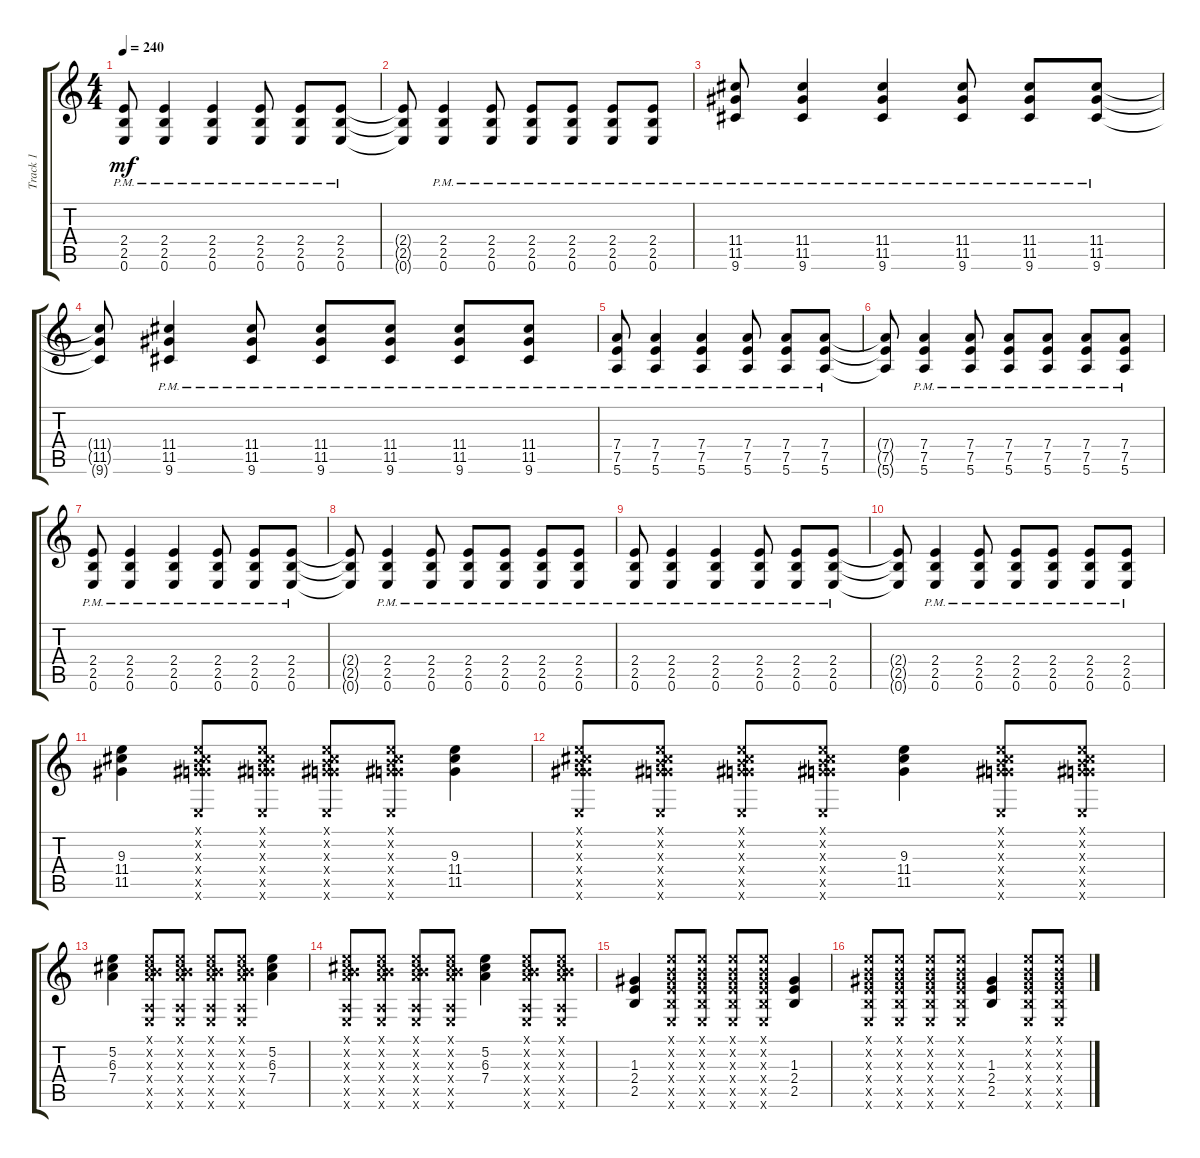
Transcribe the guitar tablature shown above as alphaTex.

\track ("Track 1" "Track 1") {instrument distortionguitar}
\staff {score tabs}
\tuning (E4 B3 G3 D3 A2 E2) {hide}
\ts (4 4)
\tempo 240
\clef g2
\ks c
(2.4{pm} 2.5{pm} 0.6{pm}).8{dy mf} (2.4{pm} 2.5{pm} 0.6{pm}).4 (2.4{pm} 2.5{pm} 0.6{pm}).4 (2.4{pm} 2.5{pm} 0.6{pm}).8 (2.4{pm} 2.5{pm} 0.6{pm}).8 (2.4{pm} 2.5{pm} 0.6{pm}).8 |
(2.4{t} 2.5{t} 0.6{t}).8 (2.4{pm} 2.5{pm} 0.6{pm}).4 (2.4{pm} 2.5{pm} 0.6{pm}).8 (2.4{pm} 2.5{pm} 0.6{pm}).8 (2.4{pm} 2.5{pm} 0.6{pm}).8 (2.4{pm} 2.5{pm} 0.6{pm}).8 (2.4{pm} 2.5{pm} 0.6{pm}).8 |
(11.4{pm} 11.5{pm} 9.6{pm}).8 (11.4{pm} 11.5{pm} 9.6{pm}).4 (11.4{pm} 11.5{pm} 9.6{pm}).4 (11.4{pm} 11.5{pm} 9.6{pm}).8 (11.4{pm} 11.5{pm} 9.6{pm}).8 (11.4{pm} 11.5{pm} 9.6{pm}).8 |
(11.4{t} 11.5{t} 9.6{t}).8 (11.4{pm} 11.5{pm} 9.6{pm}).4 (11.4{pm} 11.5{pm} 9.6{pm}).8 (11.4{pm} 11.5{pm} 9.6{pm}).8 (11.4{pm} 11.5{pm} 9.6{pm}).8 (11.4{pm} 11.5{pm} 9.6{pm}).8 (11.4{pm} 11.5{pm} 9.6{pm}).8 |
(7.4{pm} 7.5{pm} 5.6{pm}).8 (7.4{pm} 7.5{pm} 5.6{pm}).4 (7.4{pm} 7.5{pm} 5.6{pm}).4 (7.4{pm} 7.5{pm} 5.6{pm}).8 (7.4{pm} 7.5{pm} 5.6{pm}).8 (7.4{pm} 7.5{pm} 5.6{pm}).8 |
(7.4{t} 7.5{t} 5.6{t}).8 (7.4{pm} 7.5{pm} 5.6{pm}).4 (7.4{pm} 7.5{pm} 5.6{pm}).8 (7.4{pm} 7.5{pm} 5.6{pm}).8 (7.4{pm} 7.5{pm} 5.6{pm}).8 (7.4{pm} 7.5{pm} 5.6{pm}).8 (7.4{pm} 7.5{pm} 5.6{pm}).8 |
(2.4{pm} 2.5{pm} 0.6{pm}).8 (2.4{pm} 2.5{pm} 0.6{pm}).4 (2.4{pm} 2.5{pm} 0.6{pm}).4 (2.4{pm} 2.5{pm} 0.6{pm}).8 (2.4{pm} 2.5{pm} 0.6{pm}).8 (2.4{pm} 2.5{pm} 0.6{pm}).8 |
(2.4{t} 2.5{t} 0.6{t}).8 (2.4{pm} 2.5{pm} 0.6{pm}).4 (2.4{pm} 2.5{pm} 0.6{pm}).8 (2.4{pm} 2.5{pm} 0.6{pm}).8 (2.4{pm} 2.5{pm} 0.6{pm}).8 (2.4{pm} 2.5{pm} 0.6{pm}).8 (2.4{pm} 2.5{pm} 0.6{pm}).8 |
(2.4{pm} 2.5{pm} 0.6{pm}).8 (2.4{pm} 2.5{pm} 0.6{pm}).4 (2.4{pm} 2.5{pm} 0.6{pm}).4 (2.4{pm} 2.5{pm} 0.6{pm}).8 (2.4{pm} 2.5{pm} 0.6{pm}).8 (2.4{pm} 2.5{pm} 0.6{pm}).8 |
(2.4{t} 2.5{t} 0.6{t}).8 (2.4{pm} 2.5{pm} 0.6{pm}).4 (2.4{pm} 2.5{pm} 0.6{pm}).8 (2.4{pm} 2.5{pm} 0.6{pm}).8 (2.4{pm} 2.5{pm} 0.6{pm}).8 (2.4{pm} 2.5{pm} 0.6{pm}).8 (2.4{pm} 2.5{pm} 0.6{pm}).8 |
(9.3 11.4 11.5).4 (0.1{x} 0.2{x} 0.3{x} 11.4{x} 11.5{x} 0.6{x}).8 (0.1{x} 0.2{x} 0.3{x} 11.4{x} 11.5{x} 0.6{x}).8 (0.1{x} 0.2{x} 0.3{x} 11.4{x} 11.5{x} 0.6{x}).8 (0.1{x} 0.2{x} 0.3{x} 11.4{x} 11.5{x} 0.6{x}).8 (9.3 11.4 11.5).4 |
(0.1{x} 0.2{x} 0.3{x} 11.4{x} 11.5{x} 0.6{x}).8 (0.1{x} 0.2{x} 0.3{x} 11.4{x} 11.5{x} 0.6{x}).8 (0.1{x} 0.2{x} 0.3{x} 11.4{x} 11.5{x} 0.6{x}).8 (0.1{x} 0.2{x} 0.3{x} 11.4{x} 11.5{x} 0.6{x}).8 (9.3 11.4 11.5).4 (0.1{x} 0.2{x} 0.3{x} 11.4{x} 11.5{x} 0.6{x}).8 (0.1{x} 0.2{x} 0.3{x} 11.4{x} 11.5{x} 0.6{x}).8 |
(5.2 6.3 7.4).4 (0.1{x} 0.2{x} 6.3{x} 7.4{x} 0.5{x} 0.6{x}).8 (0.1{x} 0.2{x} 6.3{x} 7.4{x} 0.5{x} 0.6{x}).8 (0.1{x} 0.2{x} 6.3{x} 7.4{x} 0.5{x} 0.6{x}).8 (0.1{x} 0.2{x} 6.3{x} 7.4{x} 0.5{x} 0.6{x}).8 (5.2 6.3 7.4).4 |
(0.1{x} 0.2{x} 6.3{x} 7.4{x} 0.5{x} 0.6{x}).8 (0.1{x} 0.2{x} 6.3{x} 7.4{x} 0.5{x} 0.6{x}).8 (0.1{x} 0.2{x} 6.3{x} 7.4{x} 0.5{x} 0.6{x}).8 (0.1{x} 0.2{x} 6.3{x} 7.4{x} 0.5{x} 0.6{x}).8 (5.2 6.3 7.4).4 (0.1{x} 0.2{x} 6.3{x} 7.4{x} 0.5{x} 0.6{x}).8 (0.1{x} 0.2{x} 6.3{x} 7.4{x} 0.5{x} 0.6{x}).8 |
(1.3 2.4 2.5).4 (0.1{x} 0.2{x} 1.3{x} 2.4{x} 2.5{x} 0.6{x}).8 (0.1{x} 0.2{x} 1.3{x} 2.4{x} 2.5{x} 0.6{x}).8 (0.1{x} 0.2{x} 1.3{x} 2.4{x} 2.5{x} 0.6{x}).8 (0.1{x} 0.2{x} 1.3{x} 2.4{x} 2.5{x} 0.6{x}).8 (1.3 2.4 2.5).4 |
(0.1{x} 0.2{x} 1.3{x} 2.4{x} 2.5{x} 0.6{x}).8 (0.1{x} 0.2{x} 1.3{x} 2.4{x} 2.5{x} 0.6{x}).8 (0.1{x} 0.2{x} 1.3{x} 2.4{x} 2.5{x} 0.6{x}).8 (0.1{x} 0.2{x} 1.3{x} 2.4{x} 2.5{x} 0.6{x}).8 (1.3 2.4 2.5).4 (0.1{x} 0.2{x} 1.3{x} 2.4{x} 2.5{x} 0.6{x}).8 (0.1{x} 0.2{x} 1.3{x} 2.4{x} 2.5{x} 0.6{x}).8
